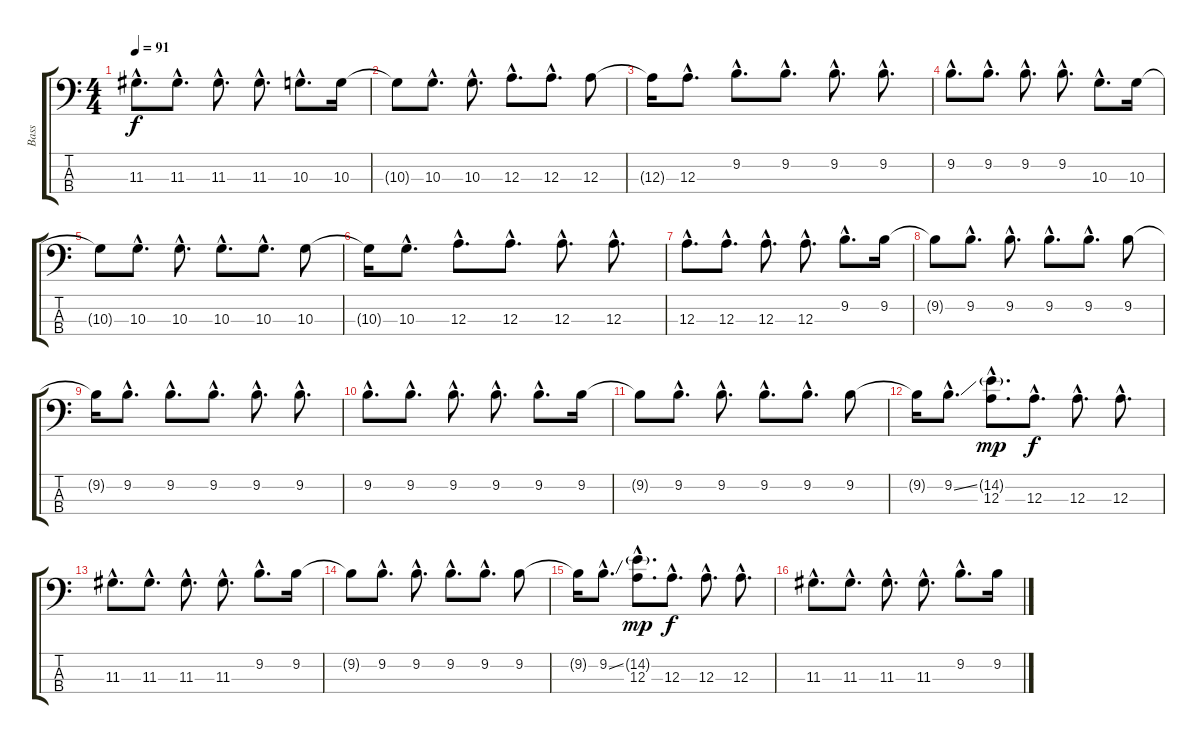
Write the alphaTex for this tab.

\track ("Bass" "Bass") {instrument electricbassfinger}
\staff {score tabs}
\tuning (G2 D2 A1 E1) {hide}
\ts (4 4)
\tempo 91
\clef f4
\ks c
11.3{hac}.8{d dy f} 11.3{hac}.8{d} 11.3{hac}.8{d} 11.3{hac}.8{d} 10.3{hac}.8{d} 10.3.16 |
10.3{t}.8 10.3{hac}.8{d} 10.3{hac}.8{d} 12.3{hac}.8{d} 12.3{hac}.8{d} 12.3.8 |
12.3{t}.16 12.3{hac}.8{d} 9.2{hac}.8{d} 9.2{hac}.8{d} 9.2{hac}.8{d} 9.2{hac}.8{d} |
9.2{hac}.8{d} 9.2{hac}.8{d} 9.2{hac}.8{d} 9.2{hac}.8{d} 10.3{hac}.8{d} 10.3.16 |
10.3{t}.8 10.3{hac}.8{d} 10.3{hac}.8{d} 10.3{hac}.8{d} 10.3{hac}.8{d} 10.3.8 |
10.3{t}.16 10.3{hac}.8{d} 12.3{hac}.8{d} 12.3{hac}.8{d} 12.3{hac}.8{d} 12.3{hac}.8{d} |
12.3{hac}.8{d} 12.3{hac}.8{d} 12.3{hac}.8{d} 12.3{hac}.8{d} 9.2{hac}.8{d} 9.2.16 |
9.2{t}.8 9.2{hac}.8{d} 9.2{hac}.8{d} 9.2{hac}.8{d} 9.2{hac}.8{d} 9.2.8 |
9.2{t}.16 9.2{hac}.8{d} 9.2{hac}.8{d} 9.2{hac}.8{d} 9.2{hac}.8{d} 9.2{hac}.8{d} |
9.2{hac}.8{d} 9.2{hac}.8{d} 9.2{hac}.8{d} 9.2{hac}.8{d} 9.2{hac}.8{d} 9.2.16 |
9.2{t}.8 9.2{hac}.8{d} 9.2{hac}.8{d} 9.2{hac}.8{d} 9.2{hac}.8{d} 9.2.8 |
9.2{t}.16 9.2{ss hac}.8{d} (14.2{g hac} 12.3{hac}).8{d dy mp} 12.3{hac}.8{d dy f} 12.3{hac}.8{d} 12.3{hac}.8{d} |
11.3{hac}.8{d} 11.3{hac}.8{d} 11.3{hac}.8{d} 11.3{hac}.8{d} 9.2{hac}.8{d} 9.2.16 |
9.2{t}.8 9.2{hac}.8{d} 9.2{hac}.8{d} 9.2{hac}.8{d} 9.2{hac}.8{d} 9.2.8 |
9.2{t}.16 9.2{ss hac}.8{d} (14.2{g hac} 12.3{hac}).8{d dy mp} 12.3{hac}.8{d dy f} 12.3{hac}.8{d} 12.3{hac}.8{d} |
11.3{hac}.8{d} 11.3{hac}.8{d} 11.3{hac}.8{d} 11.3{hac}.8{d} 9.2{hac}.8{d} 9.2.16
